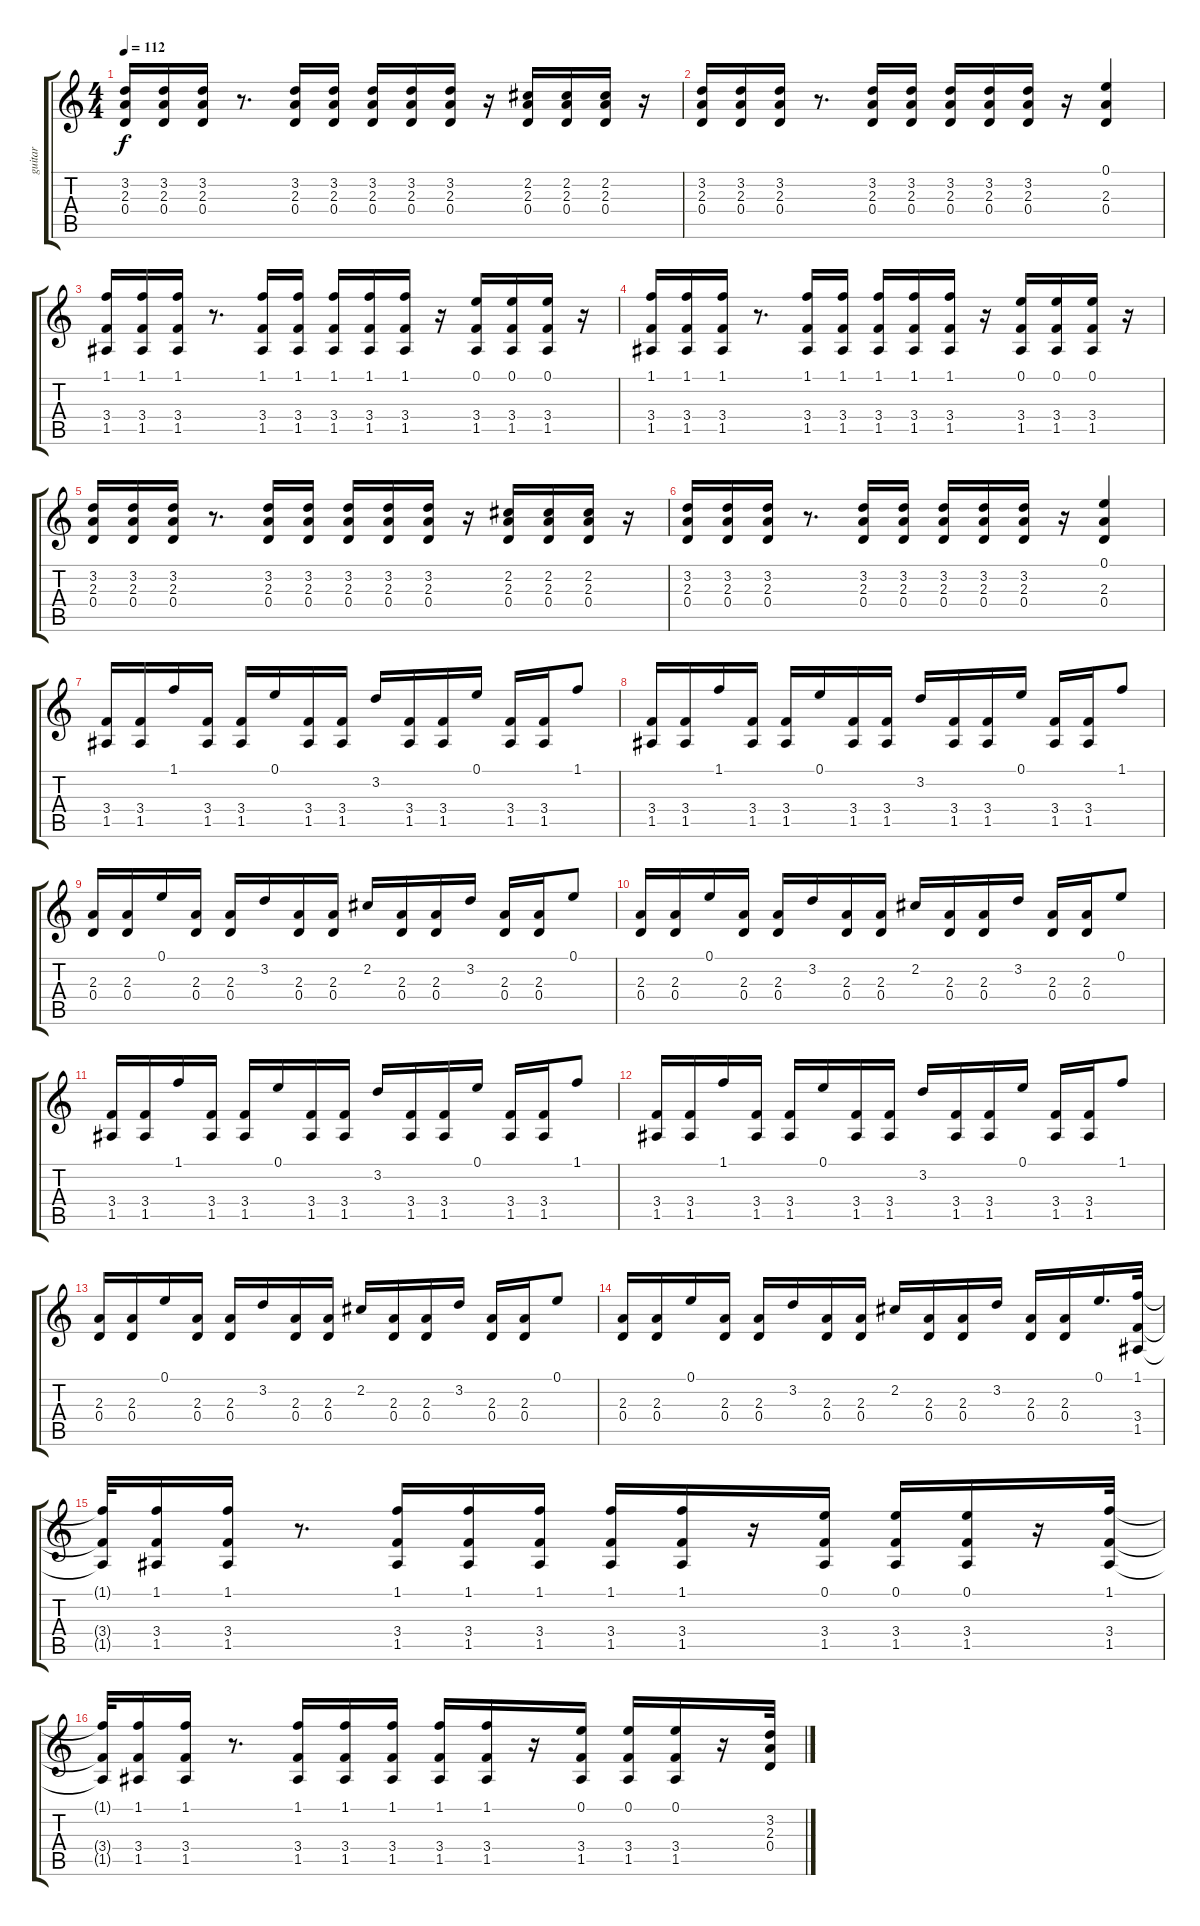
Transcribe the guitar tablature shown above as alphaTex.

\track ("guitar" "guitar") {instrument distortionguitar}
\staff {score tabs}
\tuning (E4 B3 G3 D3 A2 E2) {hide}
\ts (4 4)
\tempo 112
\clef g2
\ks c
(3.2 2.3 0.4).16{dy f} (3.2 2.3 0.4).16 (3.2 2.3 0.4).16 r.8{d} (3.2 2.3 0.4).16 (3.2 2.3 0.4).16 (3.2 2.3 0.4).16 (3.2 2.3 0.4).16 (3.2 2.3 0.4).16 r.16 (2.2 2.3 0.4).16 (2.2 2.3 0.4).16 (2.2 2.3 0.4).16 r.16 |
(3.2 2.3 0.4).16 (3.2 2.3 0.4).16 (3.2 2.3 0.4).16 r.8{d} (3.2 2.3 0.4).16 (3.2 2.3 0.4).16 (3.2 2.3 0.4).16 (3.2 2.3 0.4).16 (3.2 2.3 0.4).16 r.16 (0.1 2.3 0.4).4 |
(1.1 3.4 1.5).16 (1.1 3.4 1.5).16 (1.1 3.4 1.5).16 r.8{d} (1.1 3.4 1.5).16 (1.1 3.4 1.5).16 (1.1 3.4 1.5).16 (1.1 3.4 1.5).16 (1.1 3.4 1.5).16 r.16 (0.1 3.4 1.5).16 (0.1 3.4 1.5).16 (0.1 3.4 1.5).16 r.16 |
(1.1 3.4 1.5).16 (1.1 3.4 1.5).16 (1.1 3.4 1.5).16 r.8{d} (1.1 3.4 1.5).16 (1.1 3.4 1.5).16 (1.1 3.4 1.5).16 (1.1 3.4 1.5).16 (1.1 3.4 1.5).16 r.16 (0.1 3.4 1.5).16 (0.1 3.4 1.5).16 (0.1 3.4 1.5).16 r.16 |
(3.2 2.3 0.4).16 (3.2 2.3 0.4).16 (3.2 2.3 0.4).16 r.8{d} (3.2 2.3 0.4).16 (3.2 2.3 0.4).16 (3.2 2.3 0.4).16 (3.2 2.3 0.4).16 (3.2 2.3 0.4).16 r.16 (2.2 2.3 0.4).16 (2.2 2.3 0.4).16 (2.2 2.3 0.4).16 r.16 |
(3.2 2.3 0.4).16 (3.2 2.3 0.4).16 (3.2 2.3 0.4).16 r.8{d} (3.2 2.3 0.4).16 (3.2 2.3 0.4).16 (3.2 2.3 0.4).16 (3.2 2.3 0.4).16 (3.2 2.3 0.4).16 r.16 (0.1 2.3 0.4).4 |
(3.4 1.5).16 (3.4 1.5).16 1.1.16 (3.4 1.5).16 (3.4 1.5).16 0.1.16 (3.4 1.5).16 (3.4 1.5).16 3.2.16 (3.4 1.5).16 (3.4 1.5).16 0.1.16 (3.4 1.5).16 (3.4 1.5).16 1.1.8 |
(3.4 1.5).16 (3.4 1.5).16 1.1.16 (3.4 1.5).16 (3.4 1.5).16 0.1.16 (3.4 1.5).16 (3.4 1.5).16 3.2.16 (3.4 1.5).16 (3.4 1.5).16 0.1.16 (3.4 1.5).16 (3.4 1.5).16 1.1.8 |
(2.3 0.4).16 (2.3 0.4).16 0.1.16 (2.3 0.4).16 (2.3 0.4).16 3.2.16 (2.3 0.4).16 (2.3 0.4).16 2.2.16 (2.3 0.4).16 (2.3 0.4).16 3.2.16 (2.3 0.4).16 (2.3 0.4).16 0.1.8 |
(2.3 0.4).16 (2.3 0.4).16 0.1.16 (2.3 0.4).16 (2.3 0.4).16 3.2.16 (2.3 0.4).16 (2.3 0.4).16 2.2.16 (2.3 0.4).16 (2.3 0.4).16 3.2.16 (2.3 0.4).16 (2.3 0.4).16 0.1.8 |
(3.4 1.5).16 (3.4 1.5).16 1.1.16 (3.4 1.5).16 (3.4 1.5).16 0.1.16 (3.4 1.5).16 (3.4 1.5).16 3.2.16 (3.4 1.5).16 (3.4 1.5).16 0.1.16 (3.4 1.5).16 (3.4 1.5).16 1.1.8 |
(3.4 1.5).16 (3.4 1.5).16 1.1.16 (3.4 1.5).16 (3.4 1.5).16 0.1.16 (3.4 1.5).16 (3.4 1.5).16 3.2.16 (3.4 1.5).16 (3.4 1.5).16 0.1.16 (3.4 1.5).16 (3.4 1.5).16 1.1.8 |
(2.3 0.4).16 (2.3 0.4).16 0.1.16 (2.3 0.4).16 (2.3 0.4).16 3.2.16 (2.3 0.4).16 (2.3 0.4).16 2.2.16 (2.3 0.4).16 (2.3 0.4).16 3.2.16 (2.3 0.4).16 (2.3 0.4).16 0.1.8 |
(2.3 0.4).16 (2.3 0.4).16 0.1.16 (2.3 0.4).16 (2.3 0.4).16 3.2.16 (2.3 0.4).16 (2.3 0.4).16 2.2.16 (2.3 0.4).16 (2.3 0.4).16 3.2.16 (2.3 0.4).16 (2.3 0.4).16 0.1.16{d} (1.1 3.4 1.5).32 |
(1.1{t} 3.4{t} 1.5{t}).32 (1.1 3.4 1.5).16 (1.1 3.4 1.5).16 r.8{d} (1.1 3.4 1.5).16 (1.1 3.4 1.5).16 (1.1 3.4 1.5).16 (1.1 3.4 1.5).16 (1.1 3.4 1.5).16 r.16 (0.1 3.4 1.5).16 (0.1 3.4 1.5).16 (0.1 3.4 1.5).16 r.16 (1.1 3.4 1.5).32 |
(1.1{t} 3.4{t} 1.5{t}).32 (1.1 3.4 1.5).16 (1.1 3.4 1.5).16 r.8{d} (1.1 3.4 1.5).16 (1.1 3.4 1.5).16 (1.1 3.4 1.5).16 (1.1 3.4 1.5).16 (1.1 3.4 1.5).16 r.16 (0.1 3.4 1.5).16 (0.1 3.4 1.5).16 (0.1 3.4 1.5).16 r.16 (3.2 2.3 0.4).32
